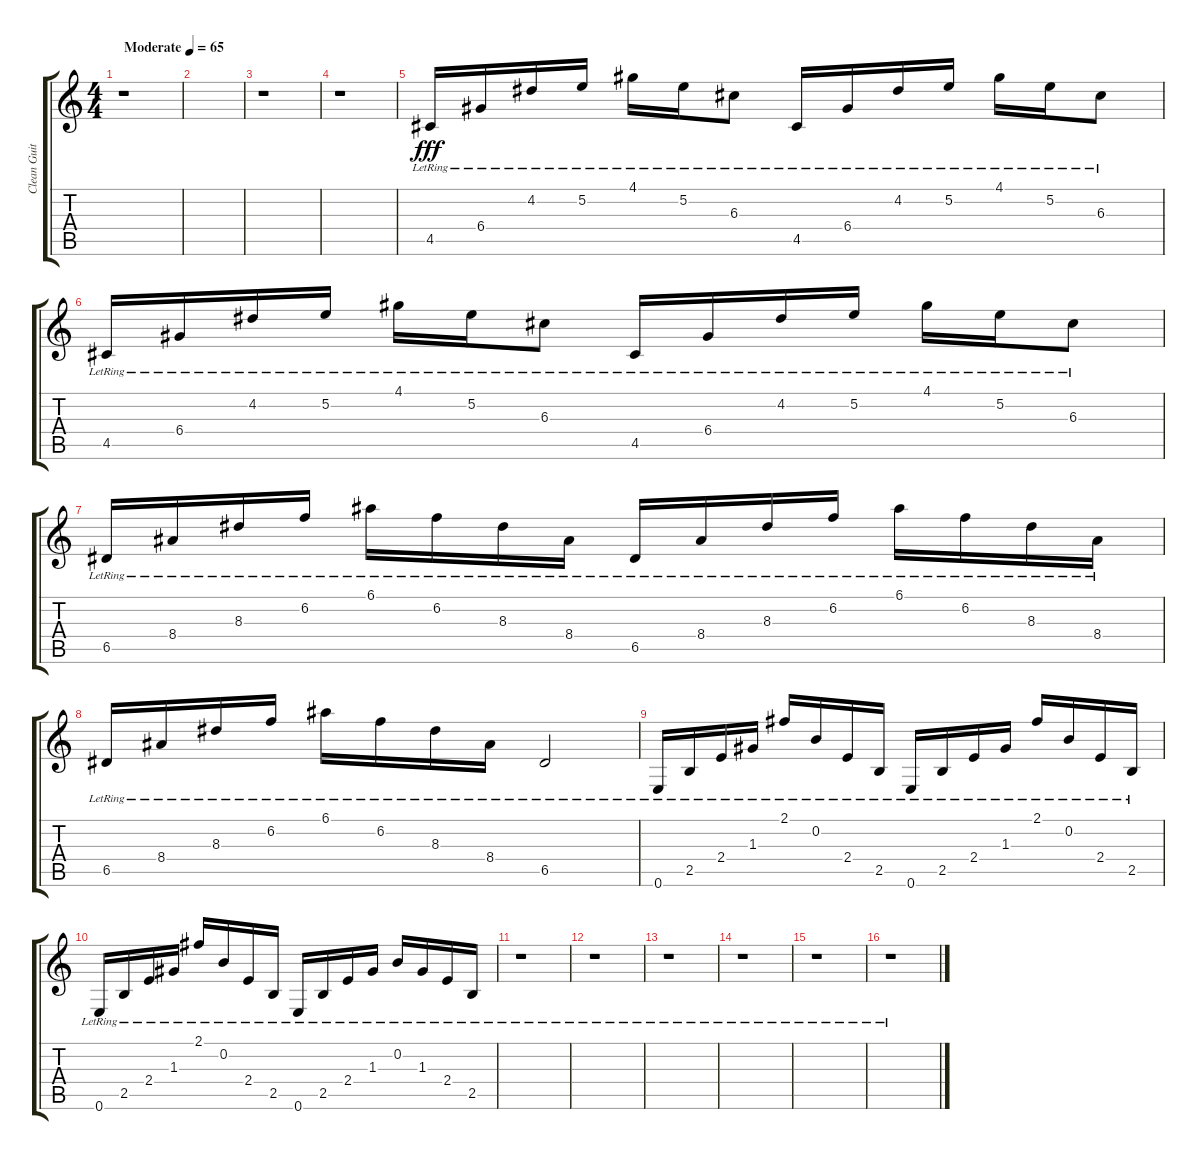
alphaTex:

\track ("Clean Guitar" "Clean Guit") {instrument electricguitarjazz}
\staff {score tabs}
\tuning (E4 B3 G3 D3 A2 E2) {hide}
\ts (4 4)
\tempo (65 "Moderate")
\clef g2
\ks c
r.1{dy fff instrument electricguitarjazz} |
|
r.1 |
r.1 |
4.5{lr}.16 6.4{lr}.16 4.2{lr}.16 5.2{lr}.16 4.1{lr}.16 5.2{lr}.16 6.3{lr}.8 4.5{lr}.16 6.4{lr}.16 4.2{lr}.16 5.2{lr}.16 4.1{lr}.16 5.2{lr}.16 6.3{lr}.8 |
4.5{lr}.16 6.4{lr}.16 4.2{lr}.16 5.2{lr}.16 4.1{lr}.16 5.2{lr}.16 6.3{lr}.8 4.5{lr}.16 6.4{lr}.16 4.2{lr}.16 5.2{lr}.16 4.1{lr}.16 5.2{lr}.16 6.3{lr}.8 |
6.5{lr}.16 8.4{lr}.16 8.3{lr}.16 6.2{lr}.16 6.1{lr}.16 6.2{lr}.16 8.3{lr}.16 8.4{lr}.16 6.5{lr}.16 8.4{lr}.16 8.3{lr}.16 6.2{lr}.16 6.1{lr}.16 6.2{lr}.16 8.3{lr}.16 8.4{lr}.16 |
6.5{lr}.16 8.4{lr}.16 8.3{lr}.16 6.2{lr}.16 6.1{lr}.16 6.2{lr}.16 8.3{lr}.16 8.4{lr}.16 6.5{lr}.2 |
0.6{lr}.16 2.5{lr}.16 2.4{lr}.16 1.3{lr}.16 2.1{lr}.16 0.2{lr}.16 2.4{lr}.16 2.5{lr}.16 0.6{lr}.16 2.5{lr}.16 2.4{lr}.16 1.3{lr}.16 2.1{lr}.16 0.2{lr}.16 2.4{lr}.16 2.5{lr}.16 |
0.6{lr}.16 2.5{lr}.16 2.4{lr}.16 1.3{lr}.16 2.1{lr}.16 0.2{lr}.16 2.4{lr}.16 2.5{lr}.16 0.6{lr}.16 2.5{lr}.16 2.4{lr}.16 1.3{lr}.16 0.2{lr}.16 1.3{lr}.16 2.4{lr}.16 2.5{lr}.16 |
r.1 |
r.1 |
r.1 |
r.1 |
r.1 |
r.1
